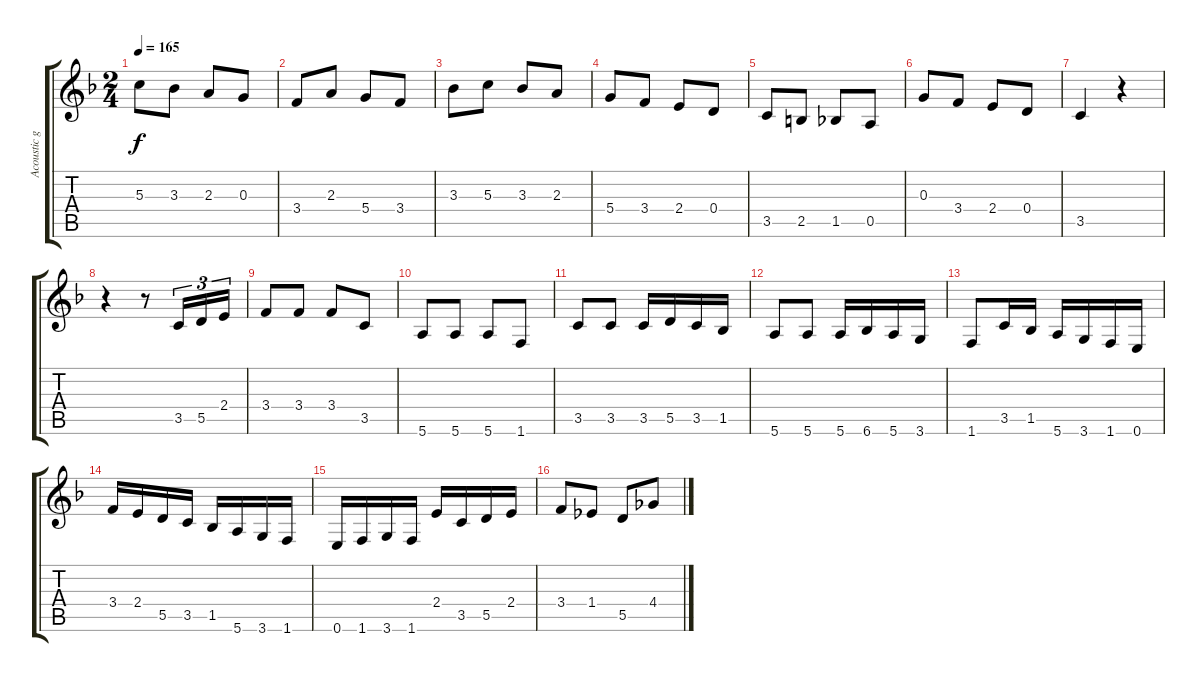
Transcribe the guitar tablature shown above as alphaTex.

\track ("Acoustic guitar 2" "Acoustic g") {instrument acousticguitarsteel}
\staff {score tabs}
\tuning (E4 B3 G3 D3 A2 E2) {hide}
\ts (2 4)
\tempo 165
\clef g2
\ks f
5.3.8{dy f} 3.3.8 2.3.8 0.3.8 |
3.4.8 2.3.8 5.4.8 3.4.8 |
3.3.8 5.3.8 3.3.8 2.3.8 |
5.4.8 3.4.8 2.4.8 0.4.8 |
3.5.8 2.5.8 1.5.8 0.5.8 |
0.3.8 3.4.8 2.4.8 0.4.8 |
3.5.4{volume 12} r.4 |
r.4 r.8 3.5.16{tu (3 2)} 5.5.16{tu (3 2)} 2.4.16{tu (3 2)} |
3.4.8 3.4.8 3.4.8 3.5.8 |
5.6.8 5.6.8 5.6.8 1.6.8 |
3.5.8 3.5.8 3.5.16 5.5.16 3.5.16 1.5.16 |
5.6.8 5.6.8 5.6.16 6.6.16 5.6.16 3.6.16 |
1.6.8 3.5.16 1.5.16 5.6.16 3.6.16 1.6.16 0.6.16 |
3.4.16 2.4.16 5.5.16 3.5.16 1.5.16 5.6.16 3.6.16 1.6.16 |
0.6.16 1.6.16 3.6.16 1.6.16 2.4.16 3.5.16 5.5.16 2.4.16 |
3.4.8 1.4.8 5.5.8 4.4.8
